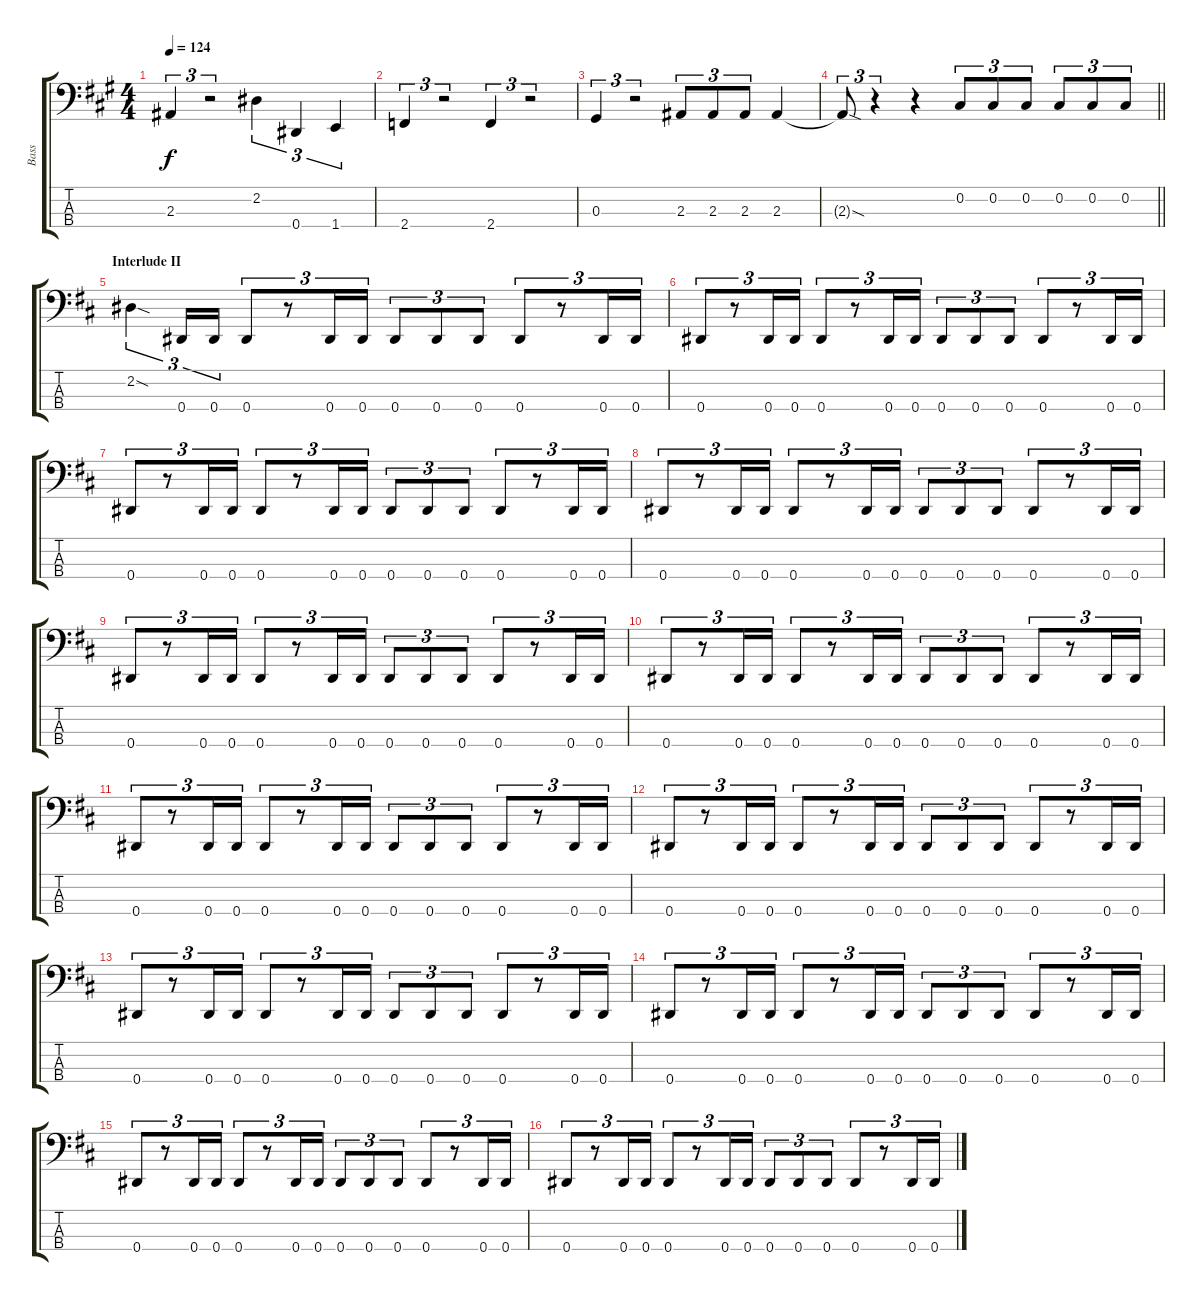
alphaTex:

\track ("Bass" "Bass") {instrument electricbassfinger}
\staff {score tabs}
\tuning (Gb2 Db2 Ab1 Eb1) {hide}
\ts (4 4)
\tempo 124
\clef f4
\ks a
2.3.4{tu (3 2) dy f} r.2{tu (3 2)} 2.2.4{tu (3 2)} 0.4.4{tu (3 2)} 1.4.4{tu (3 2)} |
2.4.4{tu (3 2)} r.2{tu (3 2)} 2.4.4{tu (3 2)} r.2{tu (3 2)} |
0.3.4{tu (3 2)} r.2{tu (3 2)} 2.3.8{tu (3 2)} 2.3.8{tu (3 2)} 2.3.8{tu (3 2)} 2.3.4 |
\barLineRight lightlight
2.3{sod t}.8{tu (3 2)} r.4{tu (3 2)} r.4 0.2.8{tu (3 2)} 0.2.8{tu (3 2)} 0.2.8{tu (3 2)} 0.2.8{tu (3 2)} 0.2.8{tu (3 2)} 0.2.8{tu (3 2)} |
\section ("" "Interlude II")
\ks d
2.2{sod}.4{tu (3 2)} 0.4.16{tu (3 2)} 0.4.16{tu (3 2)} 0.4.8{tu (3 2)} r.8{tu (3 2)} 0.4.16{tu (3 2)} 0.4.16{tu (3 2)} 0.4.8{tu (3 2)} 0.4.8{tu (3 2)} 0.4.8{tu (3 2)} 0.4.8{tu (3 2)} r.8{tu (3 2)} 0.4.16{tu (3 2)} 0.4.16{tu (3 2)} |
0.4.8{tu (3 2)} r.8{tu (3 2)} 0.4.16{tu (3 2)} 0.4.16{tu (3 2)} 0.4.8{tu (3 2)} r.8{tu (3 2)} 0.4.16{tu (3 2)} 0.4.16{tu (3 2)} 0.4.8{tu (3 2)} 0.4.8{tu (3 2)} 0.4.8{tu (3 2)} 0.4.8{tu (3 2)} r.8{tu (3 2)} 0.4.16{tu (3 2)} 0.4.16{tu (3 2)} |
0.4.8{tu (3 2)} r.8{tu (3 2)} 0.4.16{tu (3 2)} 0.4.16{tu (3 2)} 0.4.8{tu (3 2)} r.8{tu (3 2)} 0.4.16{tu (3 2)} 0.4.16{tu (3 2)} 0.4.8{tu (3 2)} 0.4.8{tu (3 2)} 0.4.8{tu (3 2)} 0.4.8{tu (3 2)} r.8{tu (3 2)} 0.4.16{tu (3 2)} 0.4.16{tu (3 2)} |
0.4.8{tu (3 2)} r.8{tu (3 2)} 0.4.16{tu (3 2)} 0.4.16{tu (3 2)} 0.4.8{tu (3 2)} r.8{tu (3 2)} 0.4.16{tu (3 2)} 0.4.16{tu (3 2)} 0.4.8{tu (3 2)} 0.4.8{tu (3 2)} 0.4.8{tu (3 2)} 0.4.8{tu (3 2)} r.8{tu (3 2)} 0.4.16{tu (3 2)} 0.4.16{tu (3 2)} |
0.4.8{tu (3 2)} r.8{tu (3 2)} 0.4.16{tu (3 2)} 0.4.16{tu (3 2)} 0.4.8{tu (3 2)} r.8{tu (3 2)} 0.4.16{tu (3 2)} 0.4.16{tu (3 2)} 0.4.8{tu (3 2)} 0.4.8{tu (3 2)} 0.4.8{tu (3 2)} 0.4.8{tu (3 2)} r.8{tu (3 2)} 0.4.16{tu (3 2)} 0.4.16{tu (3 2)} |
0.4.8{tu (3 2)} r.8{tu (3 2)} 0.4.16{tu (3 2)} 0.4.16{tu (3 2)} 0.4.8{tu (3 2)} r.8{tu (3 2)} 0.4.16{tu (3 2)} 0.4.16{tu (3 2)} 0.4.8{tu (3 2)} 0.4.8{tu (3 2)} 0.4.8{tu (3 2)} 0.4.8{tu (3 2)} r.8{tu (3 2)} 0.4.16{tu (3 2)} 0.4.16{tu (3 2)} |
0.4.8{tu (3 2)} r.8{tu (3 2)} 0.4.16{tu (3 2)} 0.4.16{tu (3 2)} 0.4.8{tu (3 2)} r.8{tu (3 2)} 0.4.16{tu (3 2)} 0.4.16{tu (3 2)} 0.4.8{tu (3 2)} 0.4.8{tu (3 2)} 0.4.8{tu (3 2)} 0.4.8{tu (3 2)} r.8{tu (3 2)} 0.4.16{tu (3 2)} 0.4.16{tu (3 2)} |
0.4.8{tu (3 2)} r.8{tu (3 2)} 0.4.16{tu (3 2)} 0.4.16{tu (3 2)} 0.4.8{tu (3 2)} r.8{tu (3 2)} 0.4.16{tu (3 2)} 0.4.16{tu (3 2)} 0.4.8{tu (3 2)} 0.4.8{tu (3 2)} 0.4.8{tu (3 2)} 0.4.8{tu (3 2)} r.8{tu (3 2)} 0.4.16{tu (3 2)} 0.4.16{tu (3 2)} |
0.4.8{tu (3 2)} r.8{tu (3 2)} 0.4.16{tu (3 2)} 0.4.16{tu (3 2)} 0.4.8{tu (3 2)} r.8{tu (3 2)} 0.4.16{tu (3 2)} 0.4.16{tu (3 2)} 0.4.8{tu (3 2)} 0.4.8{tu (3 2)} 0.4.8{tu (3 2)} 0.4.8{tu (3 2)} r.8{tu (3 2)} 0.4.16{tu (3 2)} 0.4.16{tu (3 2)} |
0.4.8{tu (3 2)} r.8{tu (3 2)} 0.4.16{tu (3 2)} 0.4.16{tu (3 2)} 0.4.8{tu (3 2)} r.8{tu (3 2)} 0.4.16{tu (3 2)} 0.4.16{tu (3 2)} 0.4.8{tu (3 2)} 0.4.8{tu (3 2)} 0.4.8{tu (3 2)} 0.4.8{tu (3 2)} r.8{tu (3 2)} 0.4.16{tu (3 2)} 0.4.16{tu (3 2)} |
0.4.8{tu (3 2)} r.8{tu (3 2)} 0.4.16{tu (3 2)} 0.4.16{tu (3 2)} 0.4.8{tu (3 2)} r.8{tu (3 2)} 0.4.16{tu (3 2)} 0.4.16{tu (3 2)} 0.4.8{tu (3 2)} 0.4.8{tu (3 2)} 0.4.8{tu (3 2)} 0.4.8{tu (3 2)} r.8{tu (3 2)} 0.4.16{tu (3 2)} 0.4.16{tu (3 2)} |
0.4.8{tu (3 2)} r.8{tu (3 2)} 0.4.16{tu (3 2)} 0.4.16{tu (3 2)} 0.4.8{tu (3 2)} r.8{tu (3 2)} 0.4.16{tu (3 2)} 0.4.16{tu (3 2)} 0.4.8{tu (3 2)} 0.4.8{tu (3 2)} 0.4.8{tu (3 2)} 0.4.8{tu (3 2)} r.8{tu (3 2)} 0.4.16{tu (3 2)} 0.4.16{tu (3 2)}
